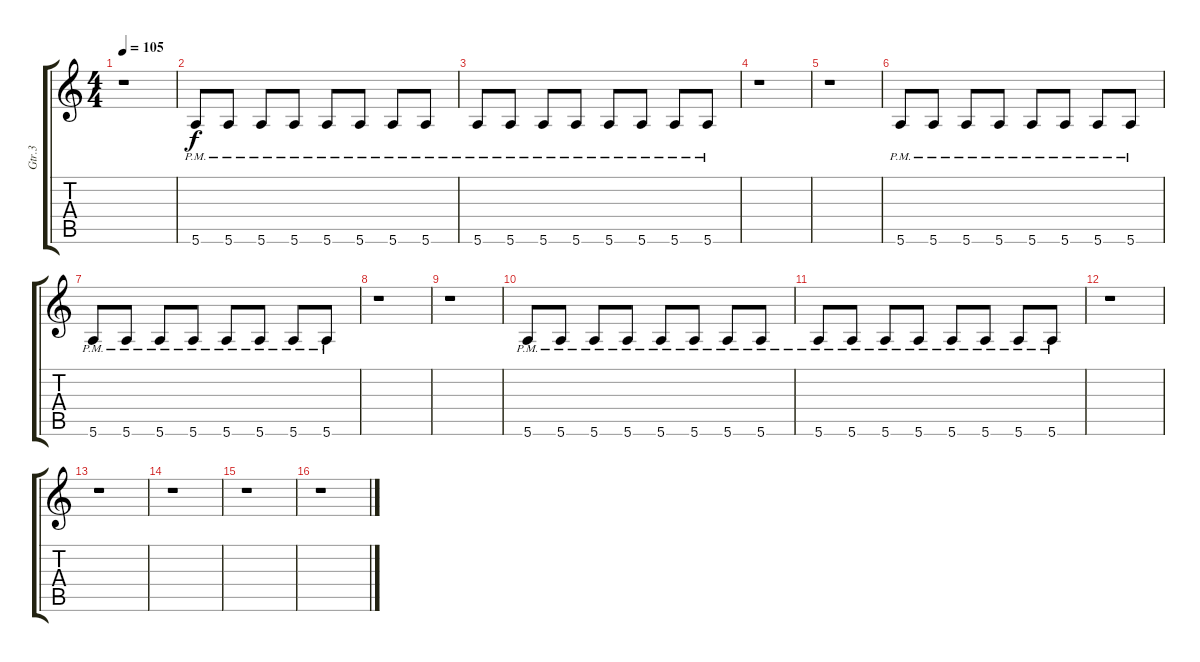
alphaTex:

\track ("Gtr.3" "Gtr.3") {instrument distortionguitar}
\staff {score tabs}
\tuning (E4 B3 G3 D3 A2 E2) {hide}
\ts (4 4)
\tempo 105
\clef g2
\ks c
r.1{dy f} |
5.6{pm}.8 5.6{pm}.8 5.6{pm}.8 5.6{pm}.8 5.6{pm}.8 5.6{pm}.8 5.6{pm}.8 5.6{pm}.8 |
5.6{pm}.8 5.6{pm}.8 5.6{pm}.8 5.6{pm}.8 5.6{pm}.8 5.6{pm}.8 5.6{pm}.8 5.6{pm}.8 |
r.1 |
r.1 |
5.6{pm}.8 5.6{pm}.8 5.6{pm}.8 5.6{pm}.8 5.6{pm}.8 5.6{pm}.8 5.6{pm}.8 5.6{pm}.8 |
5.6{pm}.8 5.6{pm}.8 5.6{pm}.8 5.6{pm}.8 5.6{pm}.8 5.6{pm}.8 5.6{pm}.8 5.6{pm}.8 |
r.1 |
r.1 |
5.6{pm}.8 5.6{pm}.8 5.6{pm}.8 5.6{pm}.8 5.6{pm}.8 5.6{pm}.8 5.6{pm}.8 5.6{pm}.8 |
5.6{pm}.8 5.6{pm}.8 5.6{pm}.8 5.6{pm}.8 5.6{pm}.8 5.6{pm}.8 5.6{pm}.8 5.6{pm}.8 |
r.1 |
r.1 |
r.1 |
r.1 |
r.1
